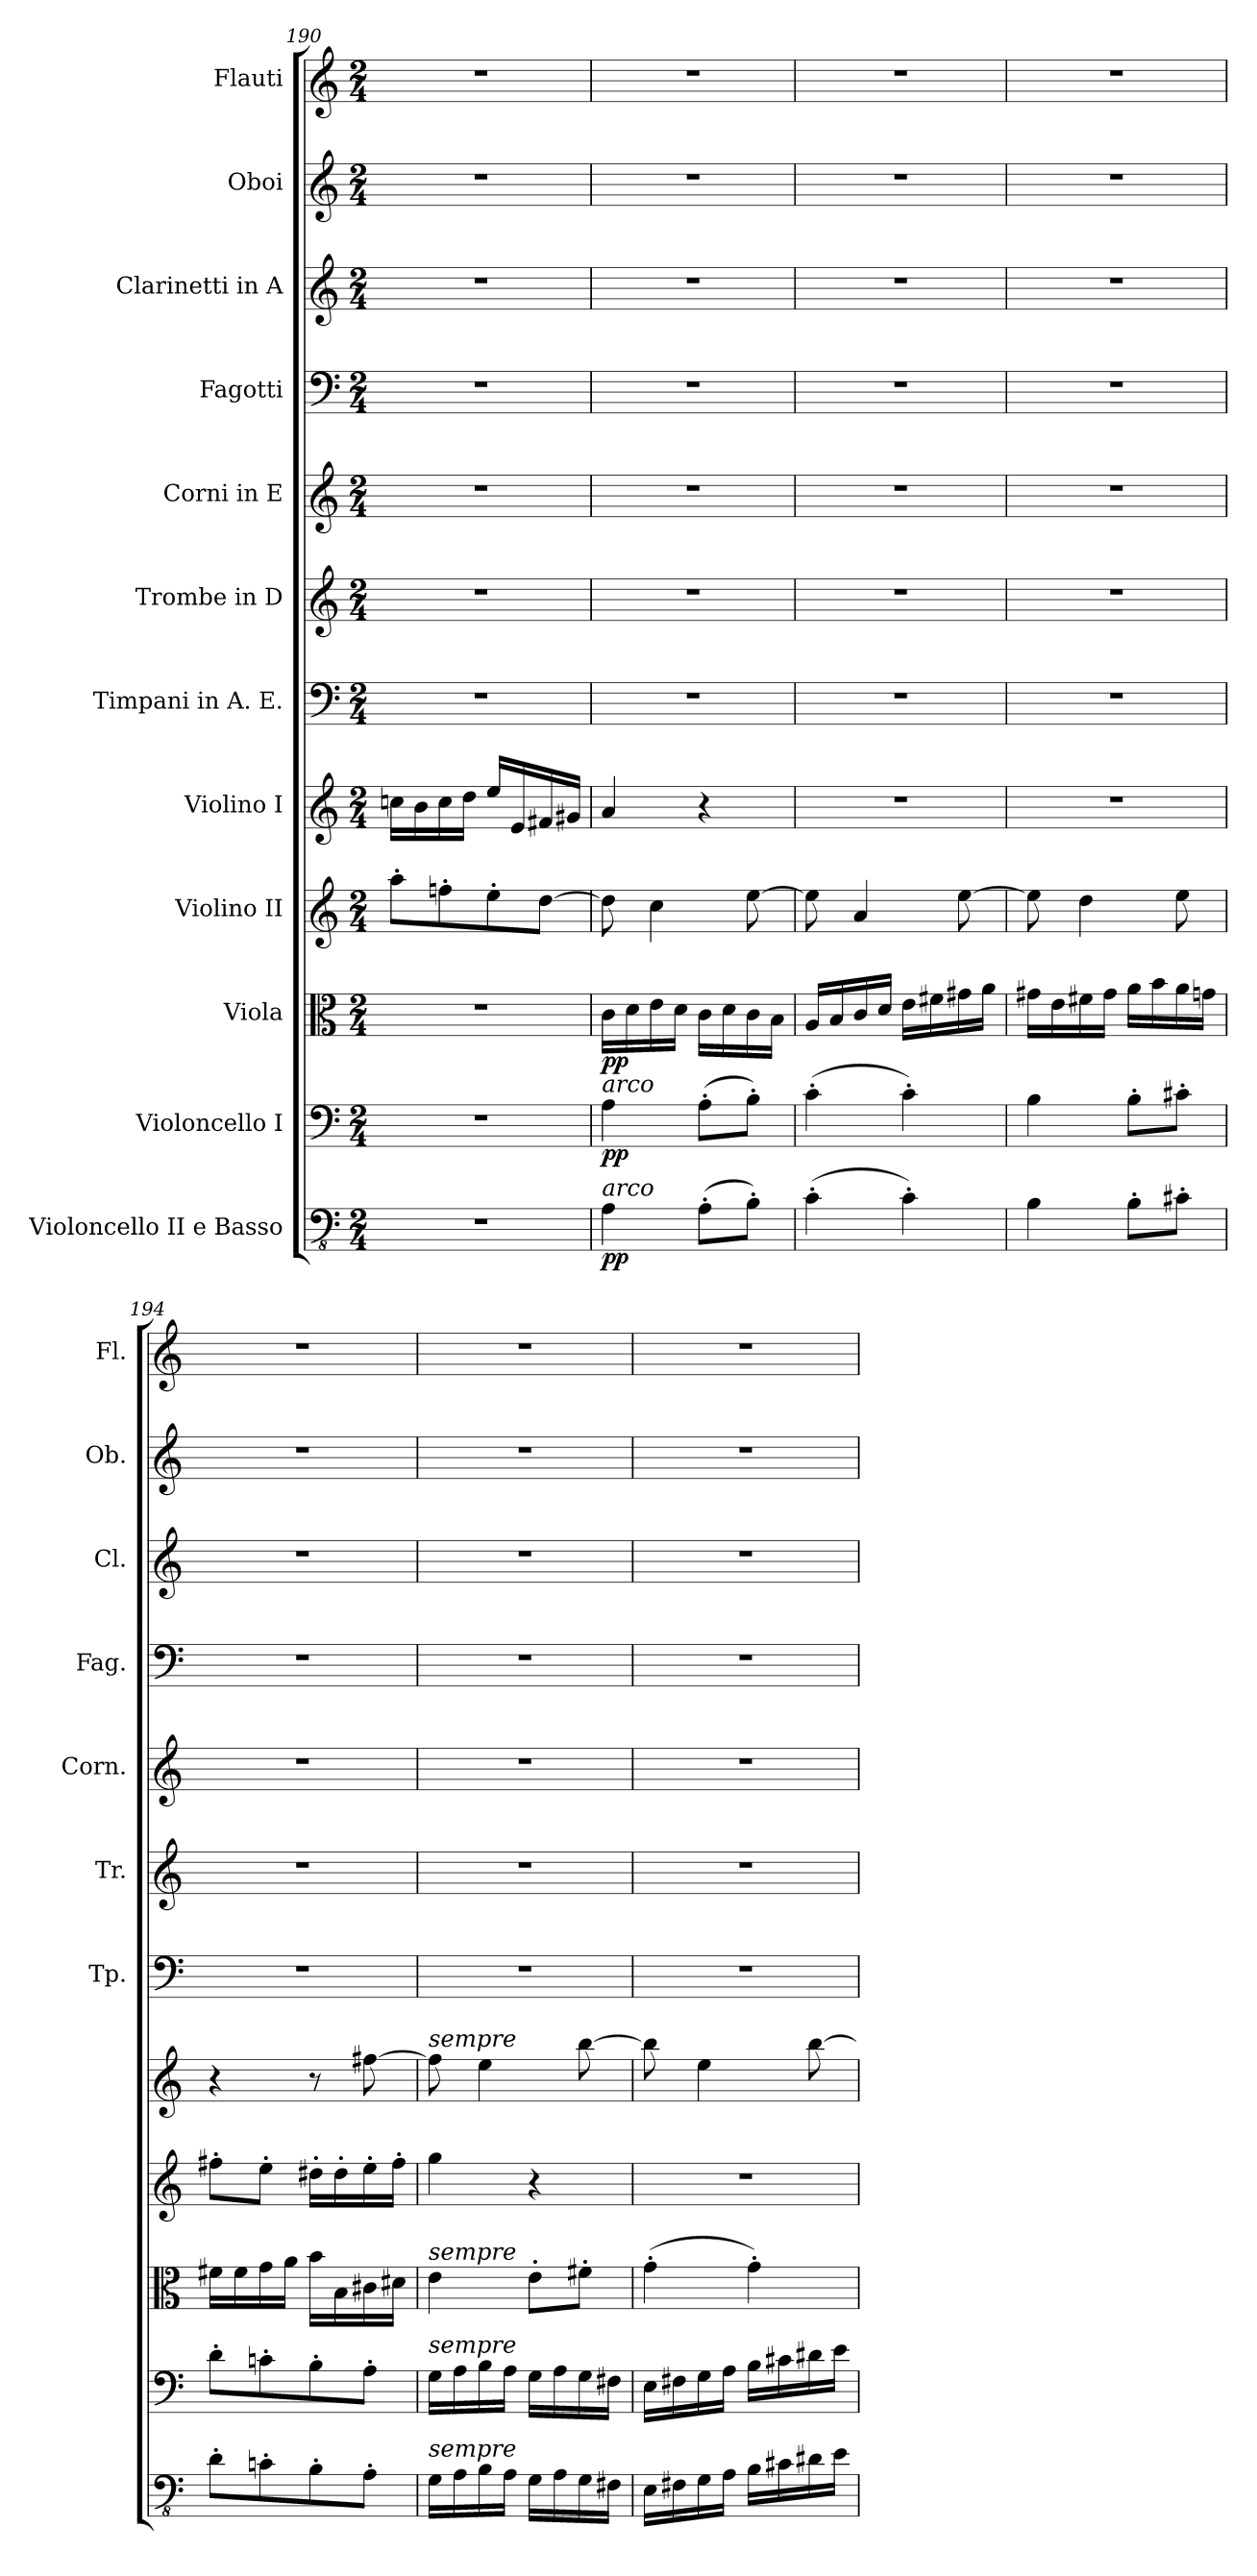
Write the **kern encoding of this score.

**kern	**dynam	**kern	**dynam	**kern	**dynam	**kern	**kern	**kern	**kern	**kern	**kern	**kern	**kern	**kern
*part12	*part12	*part11	*part11	*part10	*part10	*part9	*part8	*part7	*part6	*part5	*part4	*part3	*part2	*part1
*staff12	*staff12	*staff11	*staff11	*staff10	*staff10	*staff9	*staff8	*staff7	*staff6	*staff5	*staff4	*staff3	*staff2	*staff1
*I"Violoncello II e Basso	*	*I"Violoncello I	*	*I"Viola	*	*I"Violino II	*I"Violino I	*I"Timpani in A. E.	*I"Trombe in D	*I"Corni in E	*I"Fagotti	*I"Clarinetti in A	*I"Oboi	*I"Flauti
*	*	*	*	*	*	*	*	*I'Tp.	*I'Tr.	*I'Corn.	*I'Fag.	*I'Cl.	*I'Ob.	*I'Fl.
*clefFv4	*	*clefF4	*	*clefC3	*	*clefG2	*clefG2	*clefF4	*clefG2	*clefG2	*clefF4	*clefG2	*clefG2	*clefG2
*	*	*	*	*	*	*	*	*	*ITrd-1c-2	*ITrd5c8	*	*ITrd2c3	*	*
*k[]	*	*k[]	*	*k[]	*	*k[]	*k[]	*k[]	*k[f#c#]	*k[f#c#g#d#]	*k[]	*k[f#c#g#]	*k[]	*k[]
*M2/4	*	*M2/4	*	*M2/4	*	*M2/4	*M2/4	*M2/4	*M2/4	*M2/4	*M2/4	*M2/4	*M2/4	*M2/4
=190	=190	=190	=190	=190	=190	=190	=190	=190	=190	=190	=190	=190	=190	=190
2r	.	2r	.	2r	.	8aa'i\L	16ccnj\LL	2r	2r	2r	2r	2r	2r	2r
.	.	.	.	.	.	.	16b\	.	.	.	.	.	.	.
.	.	.	.	.	.	8ffn'\	16cc\	.	.	.	.	.	.	.
.	.	.	.	.	.	.	16dd\JJ	.	.	.	.	.	.	.
.	.	.	.	.	.	8ee'\	16ee/LL	.	.	.	.	.	.	.
.	.	.	.	.	.	.	16e/	.	.	.	.	.	.	.
.	.	.	.	.	.	[8dd\J	16f#X/	.	.	.	.	.	.	.
.	.	.	.	.	.	.	16g#X/JJ	.	.	.	.	.	.	.
=191	=191	=191	=191	=191	=191	=191	=191	=191	=191	=191	=191	=191	=191	=191
!	!	!LO:TX:a:i:t=arco	!	!	!	!	!	!	!	!	!	!	!	!
!LO:TX:a:i:t=arco	!	!	!	!	!	!	!	!	!	!	!	!	!	!
!	!LO:DY:b	!	!LO:DY:b	!	!LO:DY:b	!	!	!	!	!	!	!	!	!
4AAi\	pp	4Ai\	pp	16cj\LL	pp	8dd\]	4ai/	2r	2r	2r	2r	2r	2r	2r
.	.	.	.	16d\	.	.	.	.	.	.	.	.	.	.
.	.	.	.	16e\	.	4cc\	.	.	.	.	.	.	.	.
.	.	.	.	16d\JJ	.	.	.	.	.	.	.	.	.	.
(8AA'\L	.	(8A'\L	.	16c\LL	.	.	4r	.	.	.	.	.	.	.
.	.	.	.	16d\	.	.	.	.	.	.	.	.	.	.
8BB'\J)	.	8B'\J)	.	16c\	.	[8ee\	.	.	.	.	.	.	.	.
.	.	.	.	16B\JJ	.	.	.	.	.	.	.	.	.	.
=192	=192	=192	=192	=192	=192	=192	=192	=192	=192	=192	=192	=192	=192	=192
(4C'j\	.	(4c'j\	.	16Ai/LL	.	8eeZ\]	2r	2r	2r	2r	2r	2r	2r	2r
.	.	.	.	16B/	.	.	.	.	.	.	.	.	.	.
.	.	.	.	16c/	.	4a/	.	.	.	.	.	.	.	.
.	.	.	.	16d/JJ	.	.	.	.	.	.	.	.	.	.
4C'\)	.	4c'\)	.	16e\LL	.	.	.	.	.	.	.	.	.	.
.	.	.	.	16f#X\	.	.	.	.	.	.	.	.	.	.
.	.	.	.	16g#X\	.	[8ee\	.	.	.	.	.	.	.	.
.	.	.	.	16a\JJ	.	.	.	.	.	.	.	.	.	.
=193	=193	=193	=193	=193	=193	=193	=193	=193	=193	=193	=193	=193	=193	=193
4BBZ\	.	4BZ\	.	16g#Xj\LL	.	8eei\]	2r	2r	2r	2r	2r	2r	2r	2r
.	.	.	.	16e\	.	.	.	.	.	.	.	.	.	.
.	.	.	.	16f#X\	.	4dd\	.	.	.	.	.	.	.	.
.	.	.	.	16g#\JJ	.	.	.	.	.	.	.	.	.	.
8BB'\L	.	8B'\L	.	16a\LL	.	.	.	.	.	.	.	.	.	.
.	.	.	.	16b\	.	.	.	.	.	.	.	.	.	.
8C#X'\J	.	8c#X'\J	.	16a\	.	8ee\	.	.	.	.	.	.	.	.
.	.	.	.	16gn\JJ	.	.	.	.	.	.	.	.	.	.
=194	=194	=194	=194	=194	=194	=194	=194	=194	=194	=194	=194	=194	=194	=194
8D'i\L	.	8d'i\L	.	16f#Xj\LL	.	8ff#X'j\L	4r	2r	2r	2r	2r	2r	2r	2r
.	.	.	.	16f#\	.	.	.	.	.	.	.	.	.	.
8Cn'\	.	8cn'\	.	16g\	.	8ee'\J	.	.	.	.	.	.	.	.
.	.	.	.	16a\JJ	.	.	.	.	.	.	.	.	.	.
8BB'\	.	8B'\	.	16b\LL	.	16dd#X'\LL	8r	.	.	.	.	.	.	.
.	.	.	.	16B\	.	16dd#'\	.	.	.	.	.	.	.	.
8AA'\J	.	8A'\J	.	16c#X\	.	16ee'\	[8ff#X\	.	.	.	.	.	.	.
.	.	.	.	16d#X\JJ	.	16ff#'\JJ	.	.	.	.	.	.	.	.
!!LO:PB:g=z
=195	=195	=195	=195	=195	=195	=195	=195	=195	=195	=195	=195	=195	=195	=195
!	!	!	!	!	!	!	!LO:TX:a:i:t=sempre	!	!	!	!	!	!	!
!	!	!	!	!LO:TX:a:i:t=sempre	!	!	!	!	!	!	!	!	!	!
!	!	!LO:TX:a:i:t=sempre	!	!	!	!	!	!	!	!	!	!	!	!
!LO:TX:a:i:t=sempre	!	!	!	!	!	!	!	!	!	!	!	!	!	!
16GGj\LL	.	16Gj\LL	.	4ei\	.	4ggj\	8ff#\]	2r	2r	2r	2r	2r	2r	2r
16AA\	.	16A\	.	.	.	.	.	.	.	.	.	.	.	.
16BB\	.	16B\	.	.	.	.	4ee\	.	.	.	.	.	.	.
16AA\JJ	.	16A\JJ	.	.	.	.	.	.	.	.	.	.	.	.
16GG\LL	.	16G\LL	.	8e'\L	.	4r	.	.	.	.	.	.	.	.
16AA\	.	16A\	.	.	.	.	.	.	.	.	.	.	.	.
16GG\	.	16G\	.	8f#X'\J	.	.	[8bb\	.	.	.	.	.	.	.
16FF#X\JJ	.	16F#X\JJ	.	.	.	.	.	.	.	.	.	.	.	.
!!LO:PB:g=z
=196	=196	=196	=196	=196	=196	=196	=196	=196	=196	=196	=196	=196	=196	=196
16EEi\LL	.	16Ei\LL	.	(4g'j\	.	2r	8bbZ\]	2r	2r	2r	2r	2r	2r	2r
16FF#X\	.	16F#X\	.	.	.	.	.	.	.	.	.	.	.	.
16GG\	.	16G\	.	.	.	.	4ee\	.	.	.	.	.	.	.
16AA\JJ	.	16A\JJ	.	.	.	.	.	.	.	.	.	.	.	.
16BB\LL	.	16B\LL	.	4g'\)	.	.	.	.	.	.	.	.	.	.
16C#X\	.	16c#X\	.	.	.	.	.	.	.	.	.	.	.	.
16D#X\	.	16d#X\	.	.	.	.	[8bb\	.	.	.	.	.	.	.
16E\JJ	.	16e\JJ	.	.	.	.	.	.	.	.	.	.	.	.
=	=	=	=	=	=	=	=	=	=	=	=	=	=	=
*-	*-	*-	*-	*-	*-	*-	*-	*-	*-	*-	*-	*-	*-	*-
